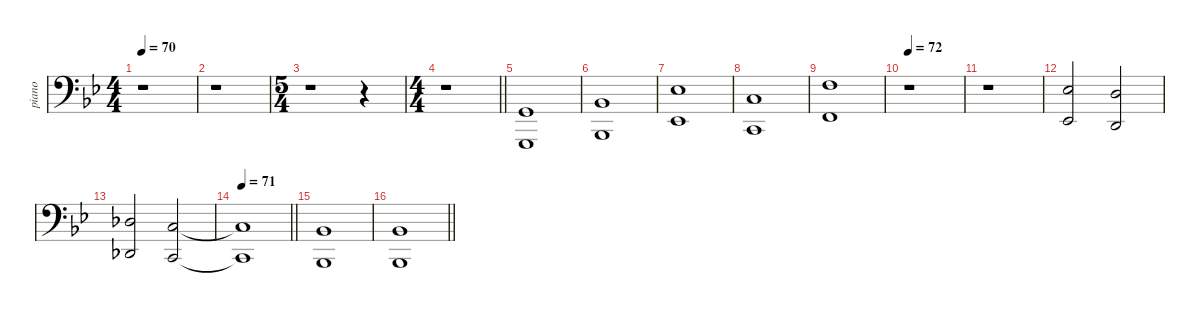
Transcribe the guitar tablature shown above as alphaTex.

\defaultSystemsLayout 8
\hideDynamics
\bracketExtendMode nobrackets
\otherSystemsTrackNameOrientation horizontal
\track ("Piano (LH)-hid" "piano") {instrument acousticgrandpiano}
\staff {score}
\tuning (F2 C2 F1 C1 F0 C0)
\ts (4 4)
\tempo 70
\clef f4
\ks gminor
r.1{dy f instrument acousticgrandpiano} |
r.1 |
\ts (5 4)
r.1 r.4 |
\ts (4 4)
\barLineRight lightlight
r.1 |
(7.2{acc forcenatural} 7.4{acc forcenatural}).1 |
(5.1{acc b} 5.3{acc b}).1 |
(10.1{acc b} 10.3{acc b}).1 |
(7.1{acc forcenatural} 7.3{acc forcenatural}).1 |
(12.1{acc forcenatural} 12.3{acc forcenatural}).1 |
\tempo 72
r.1 |
r.1 |
(10.1{acc b} 10.3{acc b}).2 (9.1{acc forcenatural} 9.3{acc forcenatural}).2 |
(8.1{acc b} 8.3{acc b}).2 (7.1{acc forcenatural} 7.3{acc forcenatural}).2 |
\tempo 71
\barLineRight lightlight
(7.1{t acc forcenatural} 7.3{t acc forcenatural}).1 |
(5.1{acc b} 5.3{acc b}).1 |
\barLineRight lightlight
(5.1{acc b} 5.3{acc b}).1
